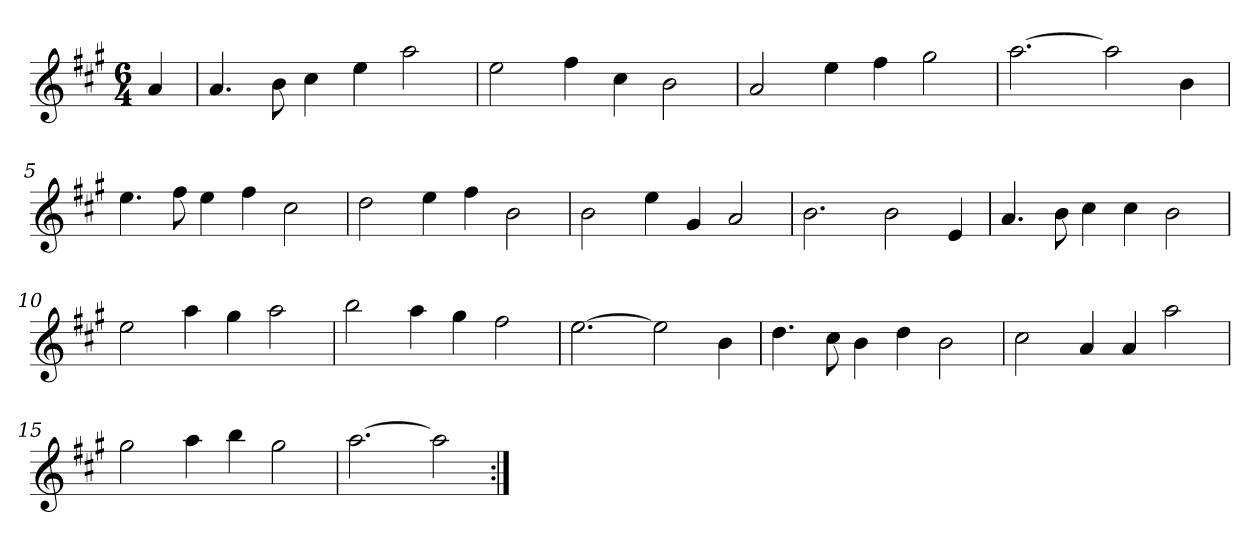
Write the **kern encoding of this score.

**kern
*part1
*staff1
*clefG2
*k[f#c#g#]
*A:
*M6/4
*MM120
=
4a
=1
4.a
8b
4cc#
4ee
2aa
=2
2ee
4ff#
4cc#
2b
=3
2a
4ee
4ff#
2gg#
=4
[2.aa
2aa]
4b
=5
4.ee
8ff#
4ee
4ff#
2cc#
=6
2dd
4ee
4ff#
2b
=7
2b
4ee
4g#
2a
=8
2.b
2b
4e
=9
4.a
8b
4cc#
4cc#
2b
=10
2ee
4aa
4gg#
2aa
=11
2bb
4aa
4gg#
2ff#
=12
[2.ee
2ee]
4b
=13
4.dd
8cc#
4b
4dd
2b
=14
2cc#
4a
4a
2aa
=15
2gg#
4aa
4bb
2gg#
=16
[2.aa
2aa]
=:|!
*-
